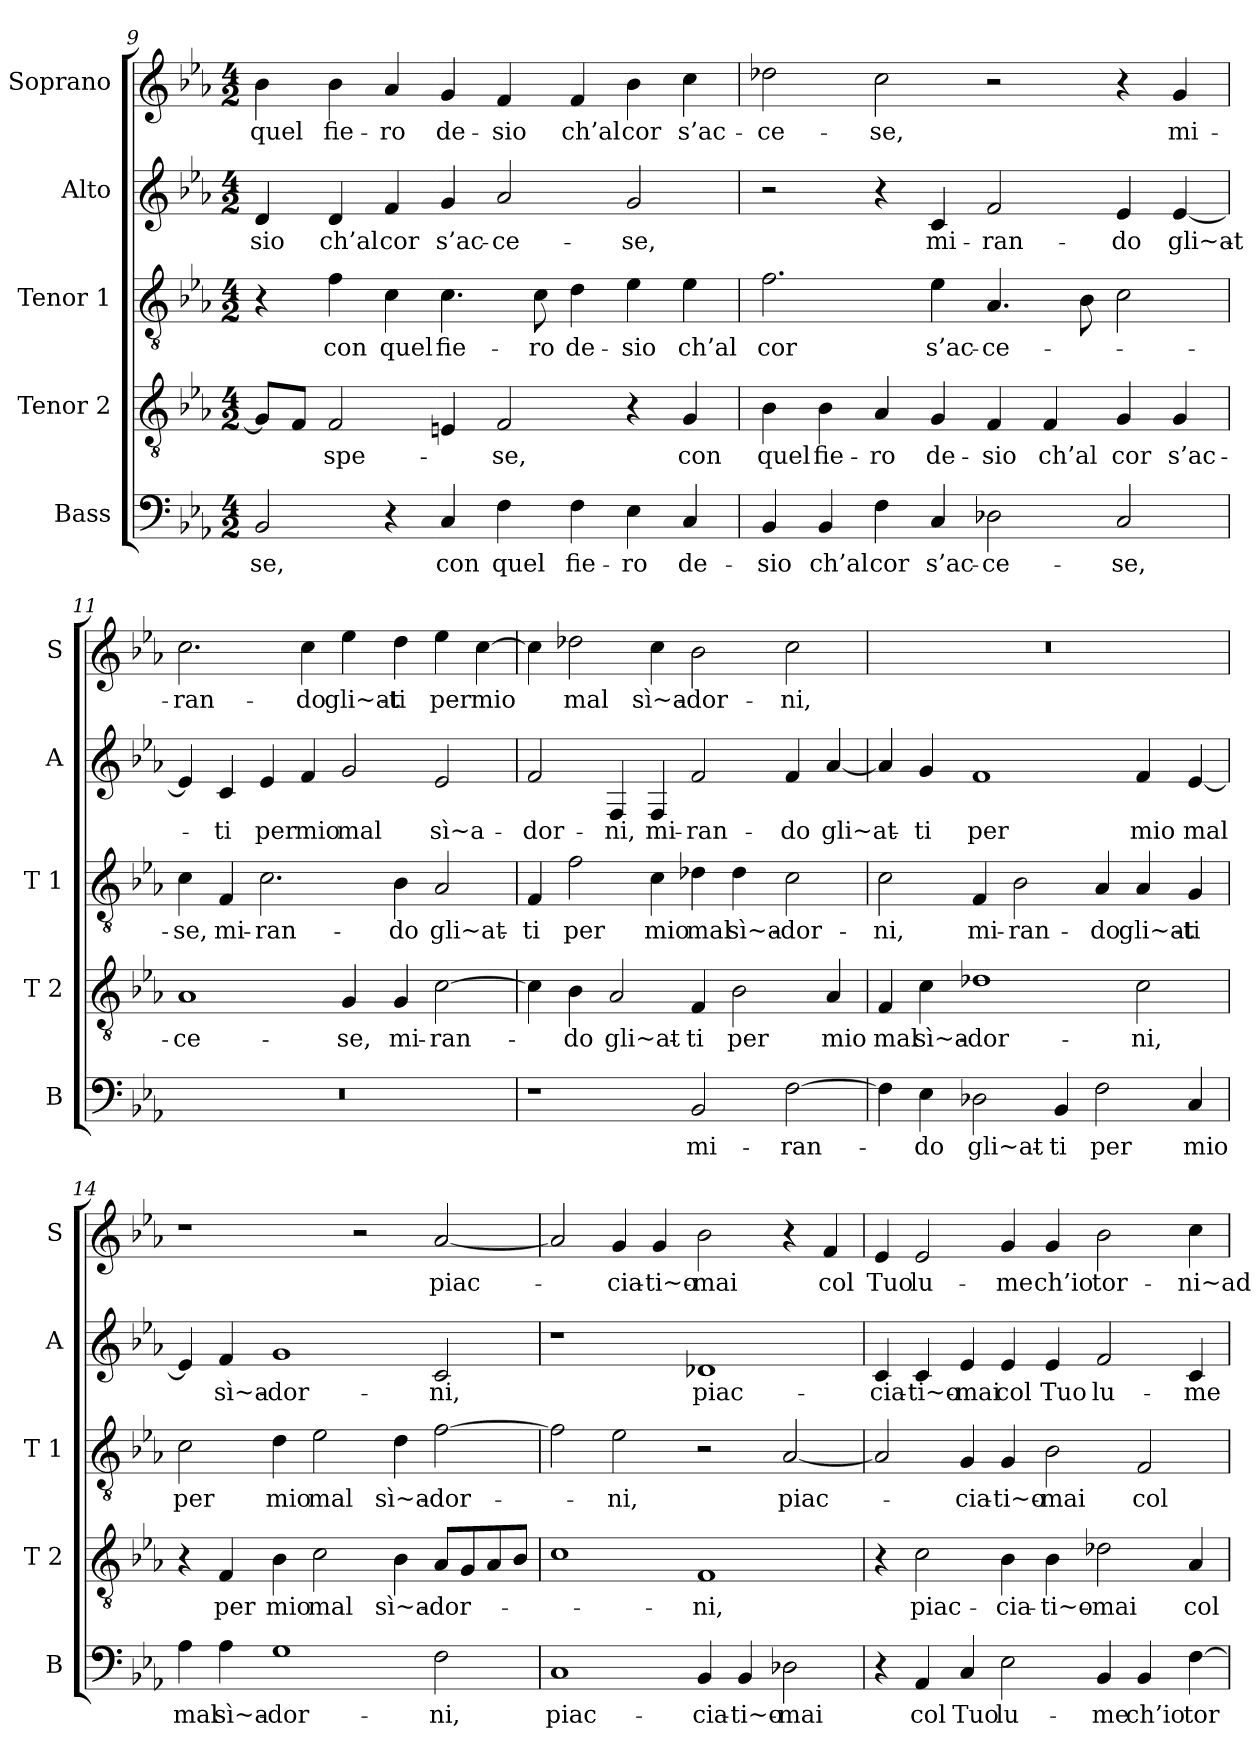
**kern	**text	**kern	**text	**kern	**text	**kern	**text	**kern	**text
*part5	*part5	*part4	*part4	*part3	*part3	*part2	*part2	*part1	*part1
*staff5	*staff5	*staff4	*staff4	*staff3	*staff3	*staff2	*staff2	*staff1	*staff1
*I"Bass	*	*I"Tenor 2	*	*I"Tenor 1	*	*I"Alto	*	*I"Soprano	*
*I'B	*	*I'T 2	*	*I'T 1	*	*I'A	*	*I'S	*
*clefF4	*	*clefGv2	*	*clefGv2	*	*clefG2	*	*clefG2	*
*k[b-e-a-]	*	*k[b-e-a-]	*	*k[b-e-a-]	*	*k[b-e-a-]	*	*k[b-e-a-]	*
*E-:	*	*E-:	*	*E-:	*	*E-:	*	*E-:	*
*M4/2	*	*M4/2	*	*M4/2	*	*M4/2	*	*M4/2	*
=9	=9	=9	=9	=9	=9	=9	=9	=9	=9
!	!LO:LY:b	!	!	!	!	!	!LO:LY:b	!	!LO:LY:b
2BB-/	-se,	8G/L]	.	4r	.	4d/	-sio	4b-\	quel
.	.	8F/J	.	.	.	.	.	.	.
!	!	!	!LO:LY:b	!	!LO:LY:b	!	!LO:LY:b	!	!LO:LY:b
.	.	2F/	spe-	4f\	con	4d/	ch’al	4b-\	fie-
!	!	!	!	!	!LO:LY:b	!	!LO:LY:b	!	!LO:LY:b
4r	.	.	.	4c\	quel	4f/	cor	4a-/	-ro
!	!LO:LY:b	!	!	!	!LO:LY:b	!	!LO:LY:b	!	!LO:LY:b
4C/	con	4En/	.	4.c\	fie-	4g/	s’ac-	4g/	de-
!	!LO:LY:b	!	!LO:LY:b	!	!	!	!LO:LY:b	!	!LO:LY:b
4F\	quel	2F/	-se,	.	.	2a-/	-ce-	4f/	-sio
!	!	!	!	!	!LO:LY:b	!	!	!	!
.	.	.	.	8c\	-ro	.	.	.	.
!	!LO:LY:b	!	!	!	!LO:LY:b	!	!	!	!LO:LY:b
4F\	fie-	.	.	4d\	de-	.	.	4f/	ch’al
!	!LO:LY:b	!	!	!	!LO:LY:b	!	!LO:LY:b	!	!LO:LY:b
4E-\	-ro	4r	.	4e-\	-sio	2g/	-se,	4b-\	cor
!	!LO:LY:b	!	!LO:LY:b	!	!LO:LY:b	!	!	!	!LO:LY:b
4C/	de-	4G/	con	4e-\	ch’al	.	.	4cc\	s’ac-
!!LO:LB:g=z
=10	=10	=10	=10	=10	=10	=10	=10	=10	=10
!	!LO:LY:b	!	!LO:LY:b	!	!LO:LY:b	!	!	!	!LO:LY:b
4BB-/	-sio	4B-\	quel	2.f\	cor	2r	.	2dd-X\	-ce-
!	!LO:LY:b	!	!LO:LY:b	!	!	!	!	!	!
4BB-/	ch’al	4B-\	fie-	.	.	.	.	.	.
!	!LO:LY:b	!	!LO:LY:b	!	!	!	!	!	!LO:LY:b
4F\	cor	4A-/	-ro	.	.	4r	.	2cc\	-se,
!	!LO:LY:b	!	!LO:LY:b	!	!LO:LY:b	!	!LO:LY:b	!	!
4C/	s’ac-	4G/	de-	4e-\	s’ac-	4c/	mi-	.	.
!	!LO:LY:b	!	!LO:LY:b	!	!LO:LY:b	!	!LO:LY:b	!	!
2D-X\	-ce-	4F/	-sio	4.A-/	-ce-	2f/	-ran-	2r	.
!	!	!	!LO:LY:b	!	!	!	!	!	!
.	.	4F/	ch’al	.	.	.	.	.	.
.	.	.	.	8B-\	.	.	.	.	.
!	!LO:LY:b	!	!LO:LY:b	!	!	!	!LO:LY:b	!	!
2C/	-se,	4G/	cor	2c\	.	4e-/	-do	4r	.
!	!	!	!LO:LY:b	!	!	!	!LO:LY:b	!	!LO:LY:b
.	.	4G/	s’ac-	.	.	[4e-/	gli~at-	4g/	mi-
=11	=11	=11	=11	=11	=11	=11	=11	=11	=11
!	!	!	!LO:LY:b	!	!LO:LY:b	!	!	!	!LO:LY:b
0r	.	1A-	-ce-	4c\	-se,	4e-/]	.	2.cc\	-ran-
!	!	!	!	!	!LO:LY:b	!	!LO:LY:b	!	!
.	.	.	.	4F/	mi-	4c/	-ti	.	.
!	!	!	!	!	!LO:LY:b	!	!LO:LY:b	!	!
.	.	.	.	2.c\	-ran-	4e-/	per	.	.
!	!	!	!	!	!	!	!LO:LY:b	!	!LO:LY:b
.	.	.	.	.	.	4f/	mio	4cc\	-do
!	!	!	!LO:LY:b	!	!	!	!LO:LY:b	!	!LO:LY:b
.	.	4G/	-se,	.	.	2g/	mal	4ee-\	gli~at-
!	!	!	!LO:LY:b	!	!LO:LY:b	!	!	!	!LO:LY:b
.	.	4G/	mi-	4B-\	-do	.	.	4dd\	-ti
!	!	!	!LO:LY:b	!	!LO:LY:b	!	!LO:LY:b	!	!LO:LY:b
.	.	[2c\	-ran-	2A-/	gli~at-	2e-/	sì~a-	4ee-\	per
!	!	!	!	!	!	!	!	!	!LO:LY:b
.	.	.	.	.	.	.	.	[4cc\	mio
=12	=12	=12	=12	=12	=12	=12	=12	=12	=12
!	!	!	!	!	!LO:LY:b	!	!LO:LY:b	!	!
1r	.	4c\]	.	4F/	-ti	2f/	-dor-	4cc\]	.
!	!	!	!LO:LY:b	!	!LO:LY:b	!	!	!	!LO:LY:b
.	.	4B-\	-do	2f\	per	.	.	2dd-X\	mal
!	!	!	!LO:LY:b	!	!	!	!LO:LY:b	!	!
.	.	2A-/	gli~at-	.	.	4F/	-ni,	.	.
!	!	!	!	!	!LO:LY:b	!	!LO:LY:b	!	!LO:LY:b
.	.	.	.	4c\	mio	4F/	mi-	4cc\	sì~a-
!	!LO:LY:b	!	!LO:LY:b	!	!LO:LY:b	!	!LO:LY:b	!	!LO:LY:b
2BB-/	mi-	4F/	-ti	4d-X\	mal	2f/	-ran-	2b-\	-dor-
!	!	!	!LO:LY:b	!	!LO:LY:b	!	!	!	!
.	.	2B-\	per	4d-\	sì~a-	.	.	.	.
!	!LO:LY:b	!	!	!	!LO:LY:b	!	!LO:LY:b	!	!LO:LY:b
[2F\	-ran-	.	.	2c\	-dor-	4f/	-do	2cc\	-ni,
!	!	!	!LO:LY:b	!	!	!	!LO:LY:b	!	!
.	.	4A-/	mio	.	.	[4a-/	gli~at-	.	.
!!LO:LB:g=z
=13	=13	=13	=13	=13	=13	=13	=13	=13	=13
!	!	!	!LO:LY:b	!	!LO:LY:b	!	!	!	!
4F\]	.	4F/	mal	2c\	-ni,	4a-/]	.	0r	.
!	!LO:LY:b	!	!LO:LY:b	!	!	!	!LO:LY:b	!	!
4E-\	-do	4c\	sì~a-	.	.	4g/	-ti	.	.
!	!LO:LY:b	!	!LO:LY:b	!	!LO:LY:b	!	!LO:LY:b	!	!
2D-X\	gli~at-	1d-X	-dor-	4F/	mi-	1f	per	.	.
!	!	!	!	!	!LO:LY:b	!	!	!	!
.	.	.	.	2B-\	-ran-	.	.	.	.
!	!LO:LY:b	!	!	!	!	!	!	!	!
4BB-/	-ti	.	.	.	.	.	.	.	.
!	!LO:LY:b	!	!	!	!LO:LY:b	!	!	!	!
2F\	per	.	.	4A-/	-do	.	.	.	.
!	!	!	!LO:LY:b	!	!LO:LY:b	!	!LO:LY:b	!	!
.	.	2c\	-ni,	4A-/	gli~at-	4f/	mio	.	.
!	!LO:LY:b	!	!	!	!LO:LY:b	!	!LO:LY:b	!	!
4C/	mio	.	.	4G/	-ti	[4e-/	mal	.	.
=14	=14	=14	=14	=14	=14	=14	=14	=14	=14
!	!LO:LY:b	!	!	!	!LO:LY:b	!	!	!	!
4A-\	mal	4r	.	2c\	per	4e-/]	.	1r	.
!	!LO:LY:b	!	!LO:LY:b	!	!	!	!LO:LY:b	!	!
4A-\	sì~a-	4F/	per	.	.	4f/	sì~a-	.	.
!	!LO:LY:b	!	!LO:LY:b	!	!LO:LY:b	!	!LO:LY:b	!	!
1G	-dor-	4B-\	mio	4d\	mio	1g	-dor-	.	.
!	!	!	!LO:LY:b	!	!LO:LY:b	!	!	!	!
.	.	2c\	mal	2e-\	mal	.	.	.	.
.	.	.	.	.	.	.	.	2r	.
!	!	!	!LO:LY:b	!	!LO:LY:b	!	!	!	!
.	.	4B-\	sì~a-	4d\	sì~a-	.	.	.	.
!	!LO:LY:b	!	!LO:LY:b	!	!LO:LY:b	!	!LO:LY:b	!	!LO:LY:b
2F\	-ni,	8A-/L	-dor-	[2f\	-dor-	2c/	-ni,	[2a-/	piac-
.	.	8G/	.	.	.	.	.	.	.
.	.	8A-/	.	.	.	.	.	.	.
.	.	8B-/J	.	.	.	.	.	.	.
=15	=15	=15	=15	=15	=15	=15	=15	=15	=15
!	!LO:LY:b	!	!	!	!	!	!	!	!
1C	piac-	1c	.	2f\]	.	1r	.	2a-/]	.
!	!	!	!	!	!LO:LY:b	!	!	!	!LO:LY:b
.	.	.	.	2e-\	-ni,	.	.	4g/	-cia-
!	!	!	!	!	!	!	!	!	!LO:LY:b
.	.	.	.	.	.	.	.	4g/	-ti~o-
!	!LO:LY:b	!	!LO:LY:b	!	!	!	!LO:LY:b	!	!LO:LY:b
4BB-/	-cia-	1F	-ni,	2r	.	1d-X	piac-	2b-\	-mai
!	!LO:LY:b	!	!	!	!	!	!	!	!
4BB-/	-ti~o-	.	.	.	.	.	.	.	.
!	!LO:LY:b	!	!	!	!LO:LY:b	!	!	!	!
2D-X\	-mai	.	.	[2A-/	piac-	.	.	4r	.
!	!	!	!	!	!	!	!	!	!LO:LY:b
.	.	.	.	.	.	.	.	4f/	col
!!LO:PB:g=z
=16	=16	=16	=16	=16	=16	=16	=16	=16	=16
!	!	!	!	!	!	!	!LO:LY:b	!	!LO:LY:b
4r	.	4r	.	2A-/]	.	4c/	-cia-	4e-/	Tuo
!	!LO:LY:b	!	!LO:LY:b	!	!	!	!LO:LY:b	!	!LO:LY:b
4AA-/	col	2c\	piac-	.	.	4c/	-ti~o-	2e-/	lu-
!	!LO:LY:b	!	!	!	!LO:LY:b	!	!LO:LY:b	!	!
4C/	Tuo	.	.	4G/	-cia-	4e-/	-mai	.	.
!	!LO:LY:b	!	!LO:LY:b	!	!LO:LY:b	!	!LO:LY:b	!	!LO:LY:b
2E-\	lu-	4B-\	-cia-	4G/	-ti~o-	4e-/	col	4g/	-me
!	!	!	!LO:LY:b	!	!LO:LY:b	!	!LO:LY:b	!	!LO:LY:b
.	.	4B-\	-ti~o-	2B-\	-mai	4e-/	Tuo	4g/	ch’io
!	!LO:LY:b	!	!LO:LY:b	!	!	!	!LO:LY:b	!	!LO:LY:b
4BB-/	-me	2d-X\	-mai	.	.	2f/	lu-	2b-\	tor-
!	!LO:LY:b	!	!	!	!LO:LY:b	!	!	!	!
4BB-/	ch’io	.	.	2F/	col	.	.	.	.
!	!LO:LY:b	!	!LO:LY:b	!	!	!	!LO:LY:b	!	!LO:LY:b
[4F\	tor-	4A-/	col	.	.	4c/	-me	4cc\	-ni~ad
=	=	=	=	=	=	=	=	=	=
*-	*-	*-	*-	*-	*-	*-	*-	*-	*-
